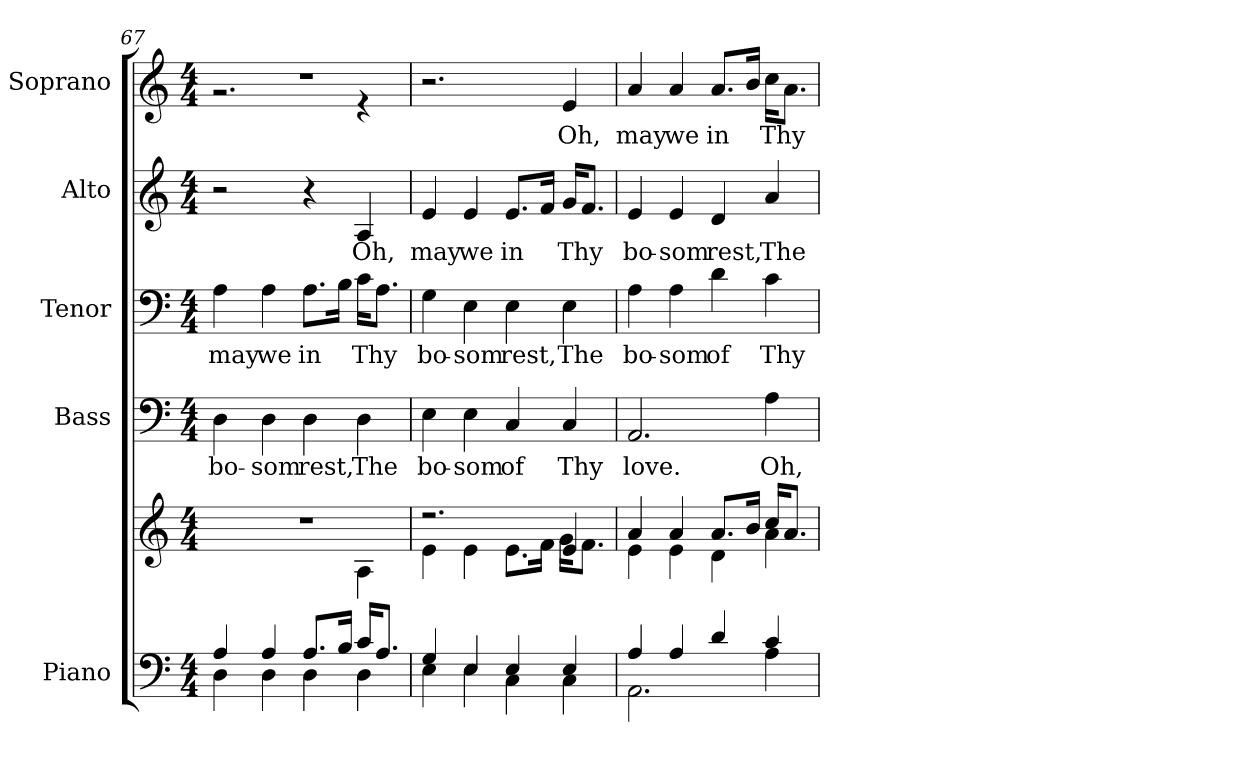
**kern	**kern	**kern	**text	**kern	**text	**kern	**text	**kern	**text
*part5	*part5	*part4	*part4	*part3	*part3	*part2	*part2	*part1	*part1
*staff6	*staff5	*staff4	*staff4	*staff3	*staff3	*staff2	*staff2	*staff1	*staff1
*I"Piano	*	*I"Bass	*	*I"Tenor	*	*I"Alto	*	*I"Soprano	*
*I'Pno.	*	*I'B.	*	*I'T.	*	*I'A.	*	*I'S.	*
!!LO:PB:g=z
*clefF4	*clefG2	*clefF4	*	*clefF4	*	*clefG2	*	*clefG2	*
*k[]	*k[]	*k[]	*	*k[]	*	*k[]	*	*k[]	*
*C:	*C:	*C:	*	*C:	*	*C:	*	*C:	*
*M4/4	*M4/4	*M4/4	*	*M4/4	*	*M4/4	*	*M4/4	*
=67	=67	=67	=67	=67	=67	=67	=67	=67	=67
*^	*^	*	*	*	*	*	*	*	*
!	!	!	!	!	!LO:LY:b:color=#000000	!	!	!	!	!	!
!	!	!	!	!	!	!	!LO:LY:b:color=#000000	!	!	!	!
*	*	*	*	*	*	*	*	*	*	*^	*
4Ai/	4Di\	1r	2.ryy	4Di\	bo-	4Ai\	may	2r	.	1r	2.r	.
!	!	!	!	!	!LO:LY:b:color=#000000	!	!	!	!	!	!	!
!	!	!	!	!	!	!	!LO:LY:b:color=#000000	!	!	!	!	!
4Ai/	4Di\	.	.	4Di\	-som	4Ai\	we	.	.	.	.	.
!	!	!	!	!	!LO:LY:b:color=#000000	!	!	!	!	!	!	!
!	!	!	!	!	!	!	!LO:LY:b:color=#000000	!	!	!	!	!
8.Ai/L	4Di\	.	.	4Di\	rest,	8.Ai\L	in	4r	.	.	.	.
16Bi/Jk	.	.	.	.	.	16Bi\Jk	.	.	.	.	.	.
!	!	!	!	!	!LO:LY:b:color=#000000	!	!	!	!	!	!	!
!	!	!	!	!	!	!	!LO:LY:b:color=#000000	!	!	!	!	!
!	!	!	!	!	!	!	!	!	!LO:LY:b:color=#000000	!	!	!
16ci/KL	4Di\	.	4Ai\	4Di\	The	16ci\KL	Thy	4Ai/	Oh,	.	4r	.
8.Ai/J	.	.	.	.	.	8.Ai\J	.	.	.	.	.	.
*	*	*	*	*	*	*	*	*	*	*v	*v	*
=68	=68	=68	=68	=68	=68	=68	=68	=68	=68	=68	=68
!	!	!	!	!	!LO:LY:b:color=#000000	!	!	!	!	!	!
!	!	!	!	!	!	!	!LO:LY:b:color=#000000	!	!	!	!
!	!	!	!	!	!	!	!	!	!LO:LY:b:color=#000000	!	!
4Gi/	4Ei\	2.r	4ei\	4Ei\	bo-	4Gi\	bo-	4ei/	may	2.r	.
!	!	!	!	!	!LO:LY:b:color=#000000	!	!	!	!	!	!
!	!	!	!	!	!	!	!LO:LY:b:color=#000000	!	!	!	!
!	!	!	!	!	!	!	!	!	!LO:LY:b:color=#000000	!	!
4Ei/	4Ei\	.	4ei\	4Ei\	-som	4Ei\	-som	4ei/	we	.	.
!	!	!	!	!	!LO:LY:b:color=#000000	!	!	!	!	!	!
!	!	!	!	!	!	!	!LO:LY:b:color=#000000	!	!	!	!
!	!	!	!	!	!	!	!	!	!LO:LY:b:color=#000000	!	!
4Ei/	4Ci\	.	8.ei\L	4Ci/	of	4Ei\	rest,	8.ei/L	in	.	.
.	.	.	16fi\Jk	.	.	.	.	16fi/Jk	.	.	.
!	!	!	!	!	!LO:LY:b:color=#000000	!	!	!	!	!	!
!	!	!	!	!	!	!	!LO:LY:b:color=#000000	!	!	!	!
!	!	!	!	!	!	!	!	!	!LO:LY:b:color=#000000	!	!
!	!	!	!	!	!	!	!	!	!	!	!LO:LY:b:color=#000000
4Ei/	4Ci\	4ei/	16gi\KL	4Ci/	Thy	4Ei\	The	16gi/KL	Thy	4ei/	Oh,
.	.	.	8.fi\J	.	.	.	.	8.fi/J	.	.	.
!!LO:PB:g=z
=69	=69	=69	=69	=69	=69	=69	=69	=69	=69	=69	=69
!	!	!	!	!	!LO:LY:b:color=#000000	!	!	!	!	!	!
!	!	!	!	!	!	!	!LO:LY:b:color=#000000	!	!	!	!
!	!	!	!	!	!	!	!	!	!LO:LY:b:color=#000000	!	!
!	!	!	!	!	!	!	!	!	!	!	!LO:LY:b:color=#000000
4Ai/	2.AAi\	4ai/	4ei\	2.AAi/	love.	4Ai\	bo-	4ei/	bo-	4ai/	may
!	!	!	!	!	!	!	!LO:LY:b:color=#000000	!	!	!	!
!	!	!	!	!	!	!	!	!	!LO:LY:b:color=#000000	!	!
!	!	!	!	!	!	!	!	!	!	!	!LO:LY:b:color=#000000
4Ai/	.	4ai/	4ei\	.	.	4Ai\	-som	4ei/	-som	4ai/	we
!	!	!	!	!	!	!	!LO:LY:b:color=#000000	!	!	!	!
!	!	!	!	!	!	!	!	!	!LO:LY:b:color=#000000	!	!
!	!	!	!	!	!	!	!	!	!	!	!LO:LY:b:color=#000000
4di/	.	8.ai/L	4di\	.	.	4di\	of	4di/	rest,	8.ai/L	in
.	.	16bi/Jk	.	.	.	.	.	.	.	16bi/Jk	.
!	!	!	!	!	!LO:LY:b:color=#000000	!	!	!	!	!	!
!	!	!	!	!	!	!	!LO:LY:b:color=#000000	!	!	!	!
!	!	!	!	!	!	!	!	!	!LO:LY:b:color=#000000	!	!
!	!	!	!	!	!	!	!	!	!	!	!LO:LY:b:color=#000000
4ci/	4Ai\	16cci/KL	4ai\	4Ai\	Oh,	4ci\	Thy	4ai/	The	16cci\KL	Thy
.	.	8.ai/J	.	.	.	.	.	.	.	8.ai\J	.
*v	*v	*	*	*	*	*	*	*	*	*	*
*	*v	*v	*	*	*	*	*	*	*	*
=	=	=	=	=	=	=	=	=	=
*-	*-	*-	*-	*-	*-	*-	*-	*-	*-
